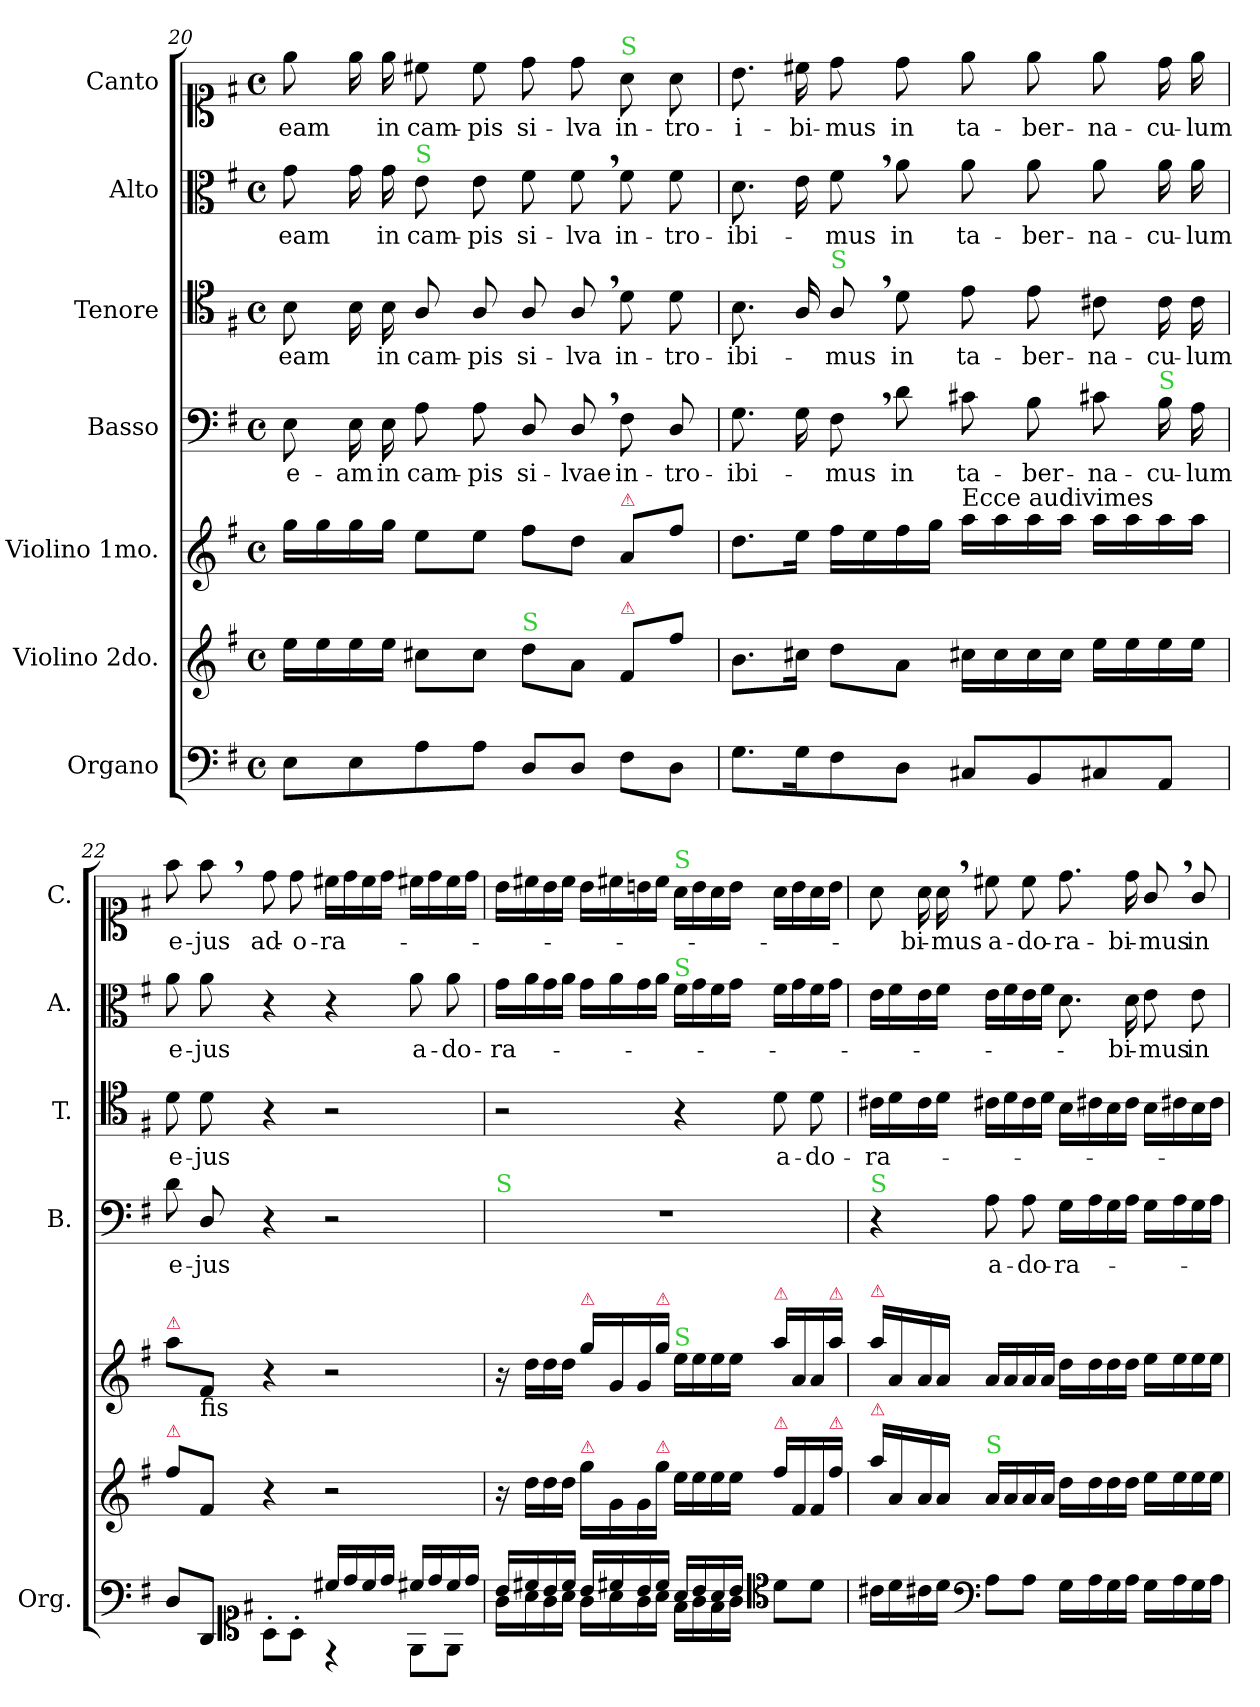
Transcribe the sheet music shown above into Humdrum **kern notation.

**kern	**kern	**kern	**kern	**text	**kern	**text	**kern	**text	**kern	**text
*part7	*part6	*part5	*part4	*part4	*part3	*part3	*part2	*part2	*part1	*part1
*staff7	*staff6	*staff5	*staff4	*staff4	*staff3	*staff3	*staff2	*staff2	*staff1	*staff1
*I"Organo	*I"Violino 2do.	*I"Violino 1mo.	*I"Basso	*	*I"Tenore	*	*I"Alto	*	*I"Canto	*
*I'Org.	*	*	*I'B.	*	*I'T.	*	*I'A.	*	*I'C.	*
*clefF4	*clefG2	*clefG2	*clefF4	*	*clefC4	*	*clefC3	*	*clefC1	*
*k[f#]	*k[f#]	*k[f#]	*k[f#]	*	*k[f#]	*	*k[f#]	*	*k[f#]	*
*M4/4	*M4/4	*M4/4	*M4/4	*	*M4/4	*	*M4/4	*	*M4/4	*
*met(c)	*met(c)	*met(c)	*met(c)	*	*met(c)	*	*met(c)	*	*met(c)	*
=20	=20	=20	=20	=20	=20	=20	=20	=20	=20	=20
8E\L	16ee\LL	16gg\LL	8E\	e-	8B\	eam	8g\	eam	8ee\	eam
.	16ee\	16gg\	.	.	.	.	.	.	.	.
8E\	16ee\	16gg\	16E\	-am	16B\	.	16g\	.	16ee\	.
.	16ee\JJ	16gg\JJ	16E\	in	16B\	in	16g\	in	16ee\	in
!	!	!	!	!	!	!	!LO:TX:a:color=limegreen:t=S	!	!	!
8A\	8cc#X\L	8ee\L	8A\	cam-	8A/	cam-	8e\	cam-	8cc#X\	cam-
8A\J	8cc#\J	8ee\J	8A\	-pis	8A/	-pis	8e\	-pis	8cc#\	-pis
!	!LO:TX:a:color=limegreen:t=S	!	!	!	!	!	!	!	!	!
8D/L	8dd\L	8ff#\L	8D/	si-	8A/	si-	8f#\	si-	8dd\	si-
8D/J	8a\J	8dd\J	8D,</	-lvae	8A,</	-lva	8f#,<\	-lva	8dd\	-lva
!	!	!	!	!	!	!	!	!	!LO:TX:a:color=limegreen:t=S	!
!	!	!LO:TX:a:color=crimson:t=⚠	!	!	!	!	!	!	!	!
!	!LO:TX:a:color=crimson:t=⚠	!	!	!	!	!	!	!	!	!
8F#\L	8f#/L	8a\L	8F#\	in-	8d\	in-	8f#\	in-	8a\	in-
8D\J	8ff#\J	8ff#/J	8D/	-tro-	8d\	-tro-	8f#\	-tro-	8a\	-tro-
=21	=21	=21	=21	=21	=21	=21	=21	=21	=21	=21
8.G\L	8.b\L	8.dd\L	8.G\	ibi-	8.B\	ibi-	8.d\	ibi-	8.b\	i-
16G\K	16cc#X\Jk	16ee\Jk	16G\	.	16A/	.	16e\	.	16cc#X\	-bi-
!	!	!	!	!	!LO:TX:a:color=limegreen:t=S	!	!	!	!	!
8F#\	8dd\L	16ff#\LL	8F#,<\	-mus	8A,</	-mus	8f#,<\	-mus	8dd\	-mus
.	.	16ee\	.	.	.	.	.	.	.	.
8D\J	8a\J	16ff#\	8d\	in	8d\	in	8a\	in	8dd\	in
.	.	16gg\JJ	.	.	.	.	.	.	.	.
!	!	!LO:TX:a:t=Ecce audivimes	!	!	!	!	!	!	!	!
8C#X/L	16cc#X\LL	16aa\LL	8c#X\	ta-	8e\	ta-	8a\	ta-	8ee\	ta-
.	16cc#\	16aa\	.	.	.	.	.	.	.	.
8BB/	16cc#\	16aa\	8B\	-ber-	8e\	-ber-	8a\	-ber-	8ee\	-ber-
.	16cc#\JJ	16aa\JJ	.	.	.	.	.	.	.	.
8C#X/	16ee\LL	16aa\LL	8c#X\	-na-	8c#X\	-na-	8a\	-na-	8ee\	-na-
.	16ee\	16aa\	.	.	.	.	.	.	.	.
!	!	!	!LO:TX:a:color=limegreen:t=S	!	!	!	!	!	!	!
8AA/J	16ee\	16aa\	16B\	-cu-	16c#\	-cu-	16a\	-cu-	16dd\	-cu-
.	16ee\JJ	16aa\JJ	16A\	-lum	16c#\	-lum	16a\	-lum	16ee\	-lum
=22	=22	=22	=22	=22	=22	=22	=22	=22	=22	=22
*^	*	*	*	*	*	*	*	*	*	*
!	!	!	!LO:TX:a:color=crimson:t=⚠	!	!	!	!	!	!	!	!
!	!	!LO:TX:a:color=crimson:t=⚠	!	!	!	!	!	!	!	!	!
8D/L	4ryy	8ff#\L	8aa\L	8d\	e-	8d\	e-	8a\	e-	8ff#\	e-
!	!	!	!LO:TX:b:t=fis	!	!	!	!	!	!	!	!
8DD/J	.	8f#/J	8f#/J	8D/	-jus	8d\	-jus	8a\	-jus	8ff#,<\	-jus
*clefC1	*	*	*	*	*	*	*	*	*	*	*
*k[f#]	*	*	*	*	*	*	*	*	*	*	*
8ryy	8A'\L	4r	4r	4r	.	4r	.	4r	.	8dd\	ad-
8ryy	8A'\J	.	.	.	.	.	.	.	.	8dd\	-o-
16cc#X/LL	4rD	2r	2r	2r	.	2r	.	4r	.	16cc#X\LL	-ra-
16dd/	.	.	.	.	.	.	.	.	.	16dd\	.
16cc#/	.	.	.	.	.	.	.	.	.	16cc#\	.
16dd/JJ	.	.	.	.	.	.	.	.	.	16dd\JJ	.
16cc#X/LL	8E\L	.	.	.	.	.	.	8a\	a-	16cc#X\LL	.
16dd/	.	.	.	.	.	.	.	.	.	16dd\	.
16cc#/	8E\J	.	.	.	.	.	.	8a\	-do-	16cc#\	.
16dd/JJ	.	.	.	.	.	.	.	.	.	16dd\JJ	.
=23	=23	=23	=23	=23	=23	=23	=23	=23	=23	=23	=23
!	!	!	!	!LO:TX:a:color=limegreen:t=S	!	!	!	!	!	!	!
16b/LL	16g\LL	16r	16r	1r	.	2r	.	16g\LL	-ra-	16b\LL	.
16cc#X/	16a\	16dd\LL	16dd\LL	.	.	.	.	16a\	.	16cc#X\	.
16b/	16g\	16dd\	16dd\	.	.	.	.	16g\	.	16b\	.
16cc#/JJ	16a\JJ	16dd\JJ	16dd\JJ	.	.	.	.	16a\JJ	.	16cc#\JJ	.
!	!	!	!LO:TX:a:color=crimson:t=⚠	!	!	!	!	!	!	!	!
!	!	!LO:TX:a:color=crimson:t=⚠	!	!	!	!	!	!	!	!	!
16b/LL	16g\LL	16gg\LL	16gg\LL	.	.	.	.	16g\LL	.	16b\LL	.
16cc#X/	16a\	16g\	16g/	.	.	.	.	16a\	.	16cc#X\	.
16b/	16g\	16g\	16g/	.	.	.	.	16g\	.	16bn\	.
!	!	!	!LO:TX:a:color=crimson:t=⚠	!	!	!	!	!	!	!	!
!	!	!LO:TX:a:color=crimson:t=⚠	!	!	!	!	!	!	!	!	!
16cc#/JJ	16a\JJ	16gg\JJ	16gg\JJ	.	.	.	.	16a\JJ	.	16cc#\JJ	.
!	!	!	!	!	!	!	!	!	!	!LO:TX:a:color=limegreen:t=S	!
!	!	!	!	!	!	!	!	!LO:TX:a:color=limegreen:t=S	!	!	!
!	!	!	!LO:TX:a:color=limegreen:t=S	!	!	!	!	!	!	!	!
16a/LL	16f#\LL	16ee\LL	16ee\LL	.	.	4r	.	16f#\LL	.	16a\LL	.
16b/	16g\	16ee\	16ee\	.	.	.	.	16g\	.	16b\	.
16a/	16f#\	16ee\	16ee\	.	.	.	.	16f#\	.	16a\	.
16b/JJ	16g\JJ	16ee\JJ	16ee\JJ	.	.	.	.	16g\JJ	.	16b\JJ	.
*clefC4	*	*	*	*	*	*	*	*	*	*	*
!	!	!	!LO:TX:a:color=crimson:t=⚠	!	!	!	!	!	!	!	!
!	!	!LO:TX:a:color=crimson:t=⚠	!	!	!	!	!	!	!	!	!
8d\L	4ryy	16ff#\LL	16aa\LL	.	.	8d\	a-	16f#\LL	.	16a\LL	.
.	.	16f#/	16a/	.	.	.	.	16g\	.	16b\	.
8d\J	.	16f#/	16a/	.	.	8d\	-do-	16f#\	.	16a\	.
!	!	!	!LO:TX:a:color=crimson:t=⚠	!	!	!	!	!	!	!	!
!	!	!LO:TX:a:color=crimson:t=⚠	!	!	!	!	!	!	!	!	!
.	.	16ff#\JJ	16aa\JJ	.	.	.	.	16g\JJ	.	16b\JJ	.
*v	*v	*	*	*	*	*	*	*	*	*	*
=24	=24	=24	=24	=24	=24	=24	=24	=24	=24	=24
!	!	!	!LO:TX:a:color=limegreen:t=S	!	!	!	!	!	!	!
!	!	!LO:TX:a:color=crimson:t=⚠	!	!	!	!	!	!	!	!
!	!LO:TX:a:color=crimson:t=⚠	!	!	!	!	!	!	!	!	!
16c#X\LL	16aa\LL	16aa\LL	4r	.	16c#X\LL	-ra-	16e\LL	.	8a\	.
16d\	16a/	16a/	.	.	16d\	.	16f#\	.	.	.
16c#X\	16a/	16a/	.	.	16c#\	.	16e\	.	16a\	-bi-
16d\JJ	16a/JJ	16a/JJ	.	.	16d\JJ	.	16f#\JJ	.	16a,<\	-mus
*clefF4	*	*	*	*	*	*	*	*	*	*
!	!LO:TX:a:color=limegreen:t=S	!	!	!	!	!	!	!	!	!
8A\L	16a/LL	16a/LL	8A\	a-	16c#X\LL	.	16e\LL	.	8cc#X\	a-
.	16a/	16a/	.	.	16d\	.	16f#\	.	.	.
8A\J	16a/	16a/	8A\	-do-	16c#\	.	16e\	.	8cc#\	-do-
.	16a/JJ	16a/JJ	.	.	16d\JJ	.	16f#\JJ	.	.	.
16G\LL	16dd\LL	16dd\LL	16G\LL	-ra-	16B\LL	.	8.d\	.	8.dd\	-ra-
16A\	16dd\	16dd\	16A\	.	16c#X\	.	.	.	.	.
16G\	16dd\	16dd\	16G\	.	16B\	.	.	.	.	.
16A\JJ	16dd\JJ	16dd\JJ	16A\JJ	.	16c#\JJ	.	16d\	-bi-	16dd\	-bi-
16G\LL	16ee\LL	16ee\LL	16G\LL	.	16B\LL	.	8e\	-mus	8g,</	-mus
16A\	16ee\	16ee\	16A\	.	16c#X\	.	.	.	.	.
16G\	16ee\	16ee\	16G\	.	16B\	.	8e\	in	8g/	in
16A\JJ	16ee\JJ	16ee\JJ	16A\JJ	.	16c#\JJ	.	.	.	.	.
=	=	=	=	=	=	=	=	=	=	=
*-	*-	*-	*-	*-	*-	*-	*-	*-	*-	*-
